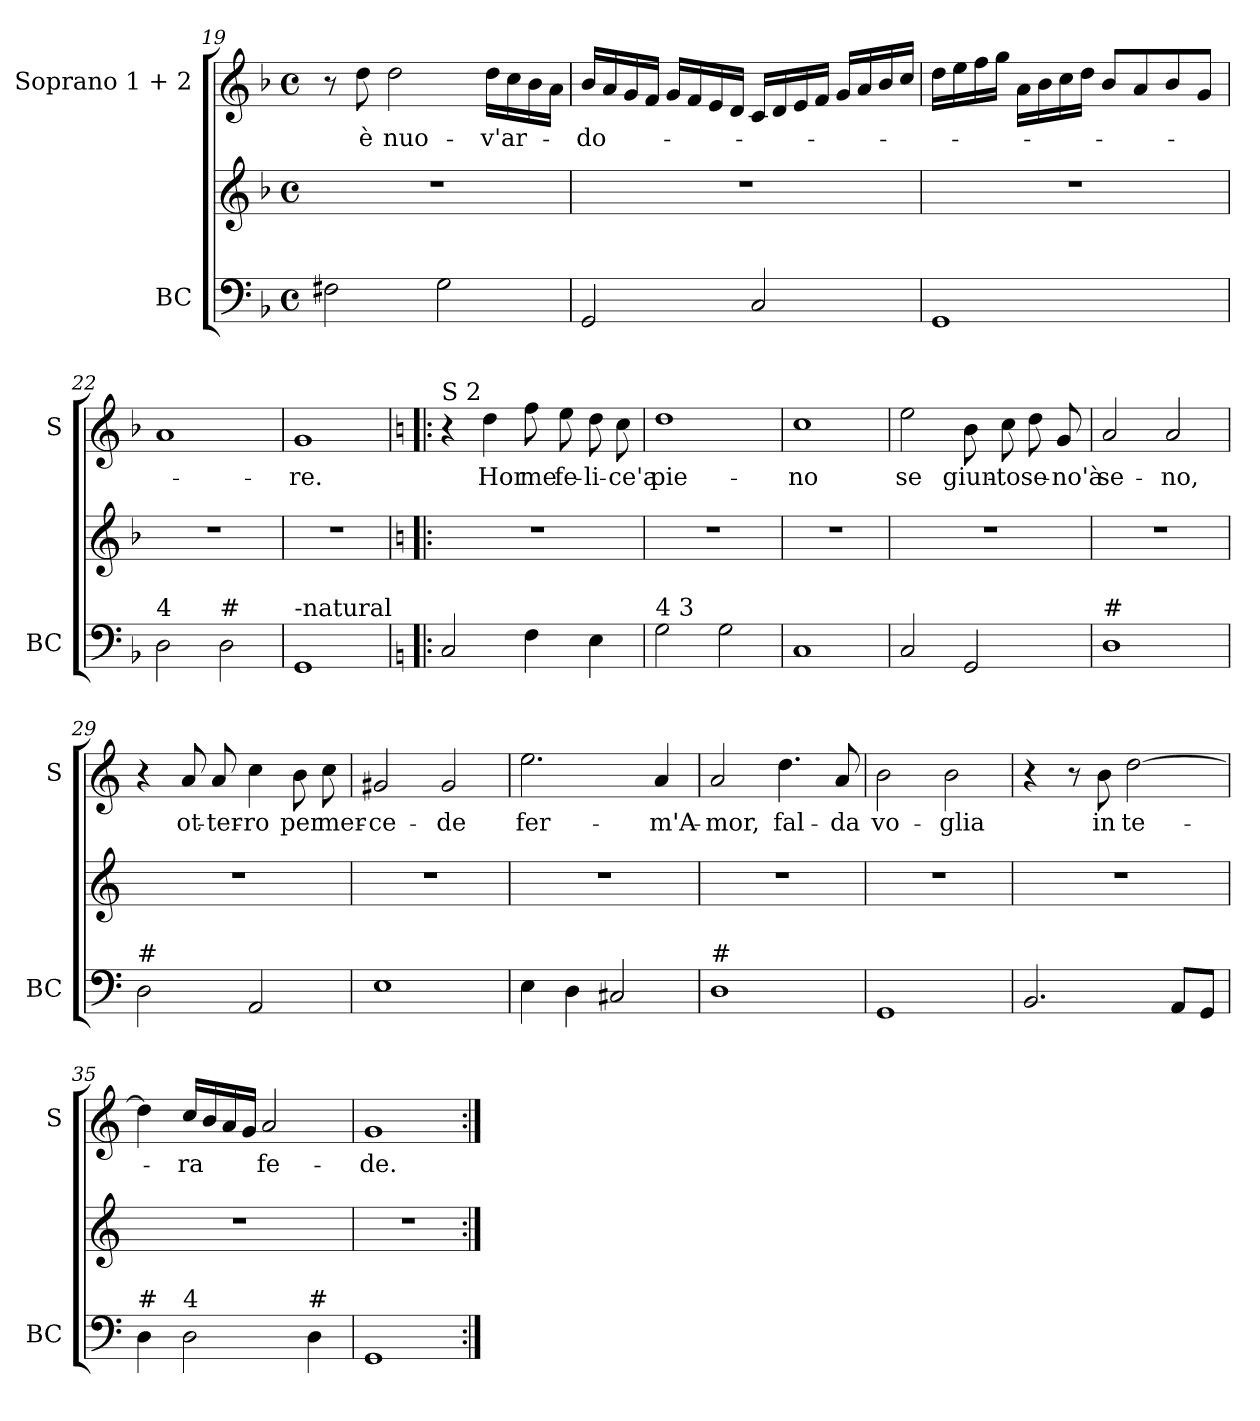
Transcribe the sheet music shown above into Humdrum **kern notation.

**kern	**kern	**kern	**text
*part2	*part2	*part1	*part1
*staff3	*staff2	*staff1	*staff1
*I"BC	*	*I"Soprano     1 + 2	*
*I'BC	*	*I'S	*
*clefF4	*clefG2	*clefG2	*
*k[b-]	*k[b-]	*k[b-]	*
*F:	*F:	*F:	*
*M4/4	*M4/4	*M4/4	*
*met(c)	*met(c)	*met(c)	*
=19	=19	=19	=19
2F#X\	1r	8r	.
!	!	!	!LO:LY:b
.	.	8dd\	è
!	!	!	!LO:LY:b
.	.	2dd\	nuo-
2G\	.	.	.
!	!	!	!LO:LY:b
.	.	16dd\LL	-v'ar-
.	.	16cc\	.
.	.	16b-\	.
.	.	16a\JJ	.
!!LO:LB:g=z
=20	=20	=20	=20
!	!	!	!LO:LY:b
2GG/	1r	16b-/LL	-do-
.	.	16a/	.
.	.	16g/	.
.	.	16f/JJ	.
.	.	16g/LL	.
.	.	16f/	.
.	.	16e/	.
.	.	16d/JJ	.
2C/	.	16c/LL	.
.	.	16d/	.
.	.	16e/	.
.	.	16f/JJ	.
.	.	16g/LL	.
.	.	16a/	.
.	.	16b-/	.
.	.	16cc/JJ	.
=21	=21	=21	=21
1GG	1r	16dd\LL	.
.	.	16ee\	.
.	.	16ff\	.
.	.	16gg\JJ	.
.	.	16a\LL	.
.	.	16b-\	.
.	.	16cc\	.
.	.	16dd\JJ	.
.	.	8b-/L	.
.	.	8a/	.
.	.	8b-/	.
.	.	8g/J	.
=22	=22	=22	=22
!LO:TX:a:t=4	!	!	!
2D\	1r	1a	.
!LO:TX:a:t=#	!	!	!
2D\	.	.	.
=23	=23	=23	=23
!LO:TX:a:t=-natural	!	!	!
!	!	!	!LO:LY:b
1GG	1r	1g	-re.
!!LO:LB:g=z
=24!|:	=24!|:	=24!|:	=24!|:
*k[]	*k[]	*k[]	*
*C:	*C:	*C:	*
!	!	!LO:TX:a:t=S 2	!
2C/	1r	4r	.
!	!	!	!LO:LY:b
.	.	4dd\	Hor
!	!	!	!LO:LY:b
4F\	.	8ff\	me
!	!	!	!LO:LY:b
.	.	8ee\	fe-
!	!	!	!LO:LY:b
4E\	.	8dd\	-li-
!	!	!	!LO:LY:b
.	.	8cc\	-ce'a
=25	=25	=25	=25
!LO:TX:a:t=4       3	!	!	!
!	!	!	!LO:LY:b
2G\	1r	1dd	pie-
2G\	.	.	.
=26	=26	=26	=26
!	!	!	!LO:LY:b
1C	1r	1cc	-no
=27	=27	=27	=27
!	!	!	!LO:LY:b
2C/	1r	2ee\	se
!	!	!	!LO:LY:b
2GG/	.	8b\	giun-
!	!	!	!LO:LY:b
.	.	8cc\	-to
!	!	!	!LO:LY:b
.	.	8dd\	se-
!	!	!	!LO:LY:b
.	.	8g/	-no'à
=28	=28	=28	=28
!LO:TX:a:t=#	!	!	!
!	!	!	!LO:LY:b
1D	1r	2a/	se-
!	!	!	!LO:LY:b
.	.	2a/	-no,
=29	=29	=29	=29
!LO:TX:a:t=#	!	!	!
2D\	1r	4r	.
!	!	!	!LO:LY:b
.	.	8a/	ot-
!	!	!	!LO:LY:b
.	.	8a/	-ter-
!	!	!	!LO:LY:b
2AA/	.	4cc\	-ro
!	!	!	!LO:LY:b
.	.	8b\	per
!	!	!	!LO:LY:b
.	.	8cc\	mer-
!!LO:LB:g=z
=30	=30	=30	=30
!	!	!	!LO:LY:b
1E	1r	2g#X/	-ce-
!	!	!	!LO:LY:b
.	.	2g#/	-de
=31	=31	=31	=31
!	!	!	!LO:LY:b
4E\	1r	2.ee\	fer-
4D\	.	.	.
2C#X/	.	.	.
!	!	!	!LO:LY:b
.	.	4a/	-m'A-
=32	=32	=32	=32
!LO:TX:a:t=#	!	!	!
!	!	!	!LO:LY:b
1D	1r	2a/	-mor,
!	!	!	!LO:LY:b
.	.	4.dd\	fal-
!	!	!	!LO:LY:b
.	.	8a/	-da
=33	=33	=33	=33
!	!	!	!LO:LY:b
1GG	1r	2b\	vo-
!	!	!	!LO:LY:b
.	.	2b\	-glia
=34	=34	=34	=34
2.BB/	1r	4r	.
.	.	8r	.
!	!	!	!LO:LY:b
.	.	8b\	in
!	!	!	!LO:LY:b
.	.	[2dd\	te-
8AA/L	.	.	.
8GG/J	.	.	.
=35	=35	=35	=35
!LO:TX:a:t=#	!	!	!
4D\	1r	4dd\]	.
!LO:TX:a:t=4	!	!	!
!	!	!	!LO:LY:b
2D\	.	16cc/LL	-ra
.	.	16b/	.
.	.	16a/	.
.	.	16g/JJ	.
!	!	!	!LO:LY:b
.	.	2a/	fe-
!LO:TX:a:t=#	!	!	!
4D\	.	.	.
=36	=36	=36	=36
!	!	!	!LO:LY:b
1GG	1r	1g	-de.
=:|!	=:|!	=:|!	=:|!
*-	*-	*-	*-
